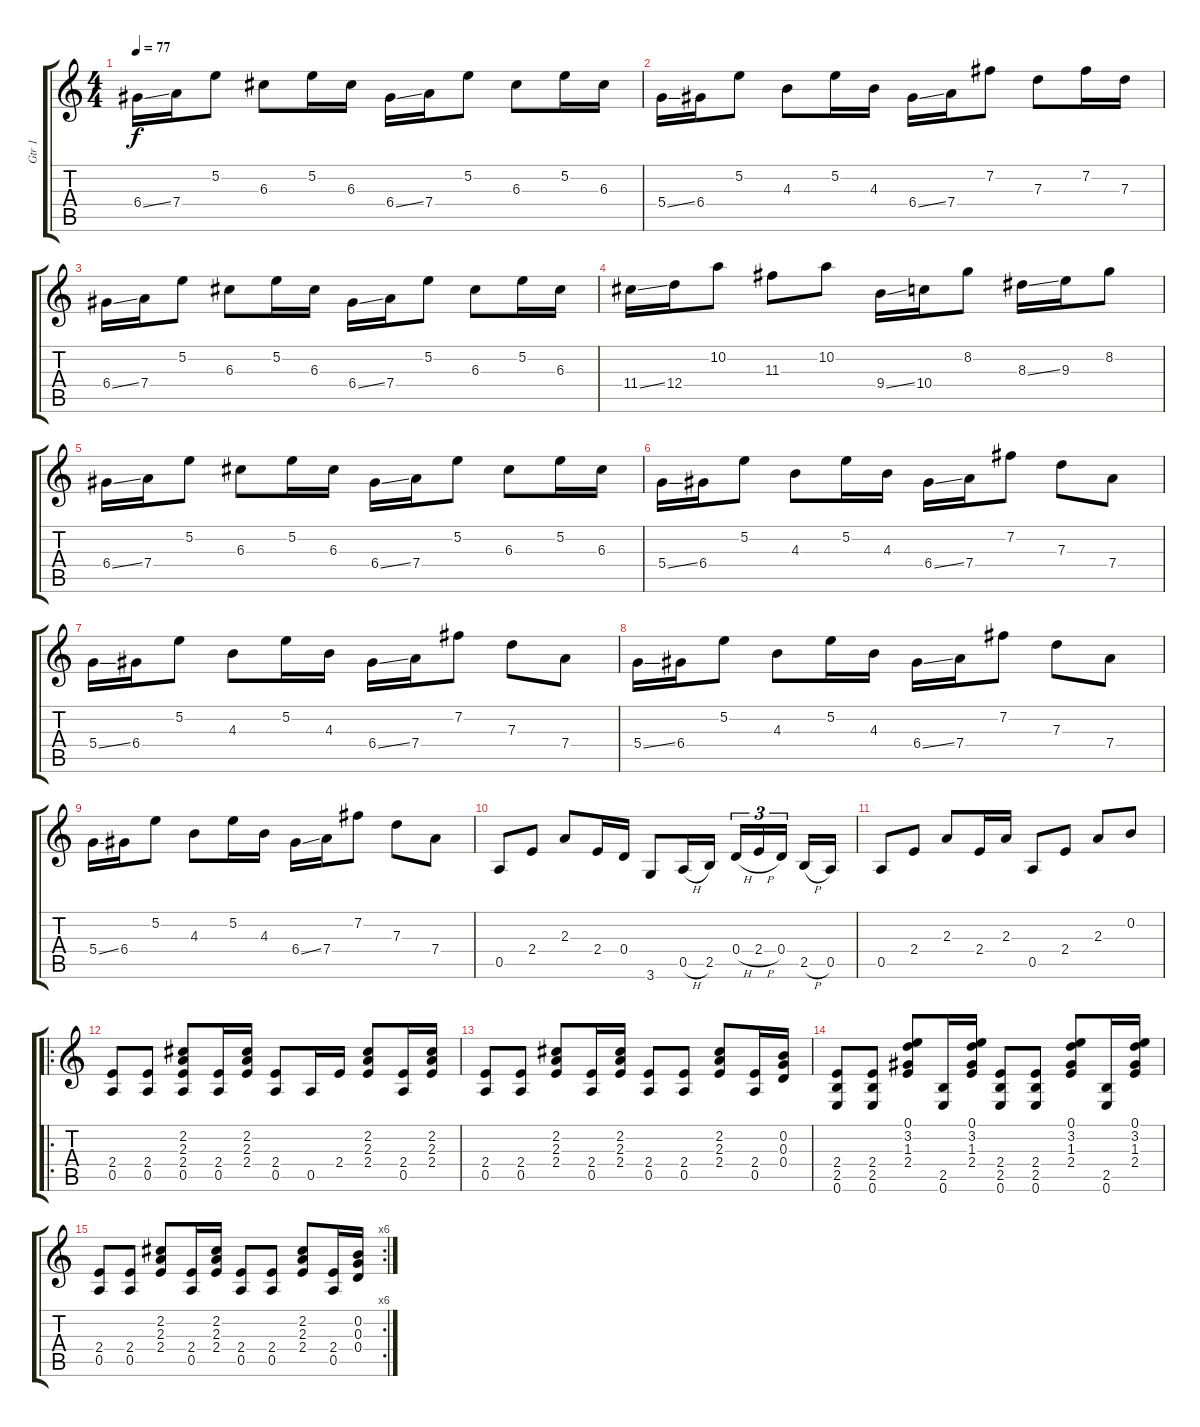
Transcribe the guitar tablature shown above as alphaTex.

\track ("Gtr 1" "Gtr 1") {instrument electricguitarclean}
\staff {score tabs}
\tuning (E4 B3 G3 D3 A2 E2) {hide}
\ts (4 4)
\tempo 77
\clef g2
\ks c
6.4{ss}.16{dy f} 7.4.16 5.2.8 6.3.8 5.2.16 6.3.16 6.4{ss}.16 7.4.16 5.2.8 6.3.8 5.2.16 6.3.16 |
5.4{ss}.16 6.4.16 5.2.8 4.3.8 5.2.16 4.3.16 6.4{ss}.16 7.4.16 7.2.8 7.3.8 7.2.16 7.3.16 |
6.4{ss}.16 7.4.16 5.2.8 6.3.8 5.2.16 6.3.16 6.4{ss}.16 7.4.16 5.2.8 6.3.8 5.2.16 6.3.16 |
11.4{ss}.16 12.4.16 10.2.8 11.3.8 10.2.8 9.4{ss}.16 10.4.16 8.2.8 8.3{ss}.16 9.3.16 8.2.8 |
6.4{ss}.16 7.4.16 5.2.8 6.3.8 5.2.16 6.3.16 6.4{ss}.16 7.4.16 5.2.8 6.3.8 5.2.16 6.3.16 |
5.4{ss}.16 6.4.16 5.2.8 4.3.8 5.2.16 4.3.16 6.4{ss}.16 7.4.16 7.2.8 7.3.8 7.4.8 |
5.4{ss}.16 6.4.16 5.2.8 4.3.8 5.2.16 4.3.16 6.4{ss}.16 7.4.16 7.2.8 7.3.8 7.4.8 |
5.4{ss}.16 6.4.16 5.2.8 4.3.8 5.2.16 4.3.16 6.4{ss}.16 7.4.16 7.2.8 7.3.8 7.4.8 |
5.4{ss}.16 6.4.16 5.2.8 4.3.8 5.2.16 4.3.16 6.4{ss}.16 7.4.16 7.2.8 7.3.8 7.4.8 |
0.5.8 2.4.8 2.3.8 2.4.16 0.4.16 3.6.8 0.5{h}.16 2.5.16 0.4{h}.16{tu (3 2)} 2.4{h}.16{tu (3 2)} 0.4.16{tu (3 2)} 2.5{h}.16 0.5.16 |
0.5.8 2.4.8 2.3.8 2.4.16 2.3.16 0.5.8 2.4.8 2.3.8 0.2.8 |
\ro
(2.4 0.5).8 (2.4 0.5).8 (2.2 2.3 2.4 0.5).8 (2.4 0.5).16 (2.2 2.3 2.4).16 (2.4 0.5).8 0.5.16 2.4.16 (2.2 2.3 2.4).8 (2.4 0.5).16 (2.2 2.3 2.4).16 |
(2.4 0.5).8 (2.4 0.5).8 (2.2 2.3 2.4).8 (2.4 0.5).16 (2.2 2.3 2.4).16 (2.4 0.5).8 (2.4 0.5).8 (2.2 2.3 2.4).8 (2.4 0.5).16 (0.2 0.3 0.4).16 |
(2.4 2.5 0.6).8 (2.4 2.5 0.6).8 (0.1 3.2 1.3 2.4).8 (2.5 0.6).16 (0.1 3.2 1.3 2.4).16 (2.4 2.5 0.6).8 (2.4 2.5 0.6).8 (0.1 3.2 1.3 2.4).8 (2.5 0.6).16 (0.1 3.2 1.3 2.4).16 |
\rc 6
(2.4 0.5).8 (2.4 0.5).8 (2.2 2.3 2.4).8 (2.4 0.5).16 (2.2 2.3 2.4).16 (2.4 0.5).8 (2.4 0.5).8 (2.2 2.3 2.4).8 (2.4 0.5).16 (0.2 0.3 0.4).16
